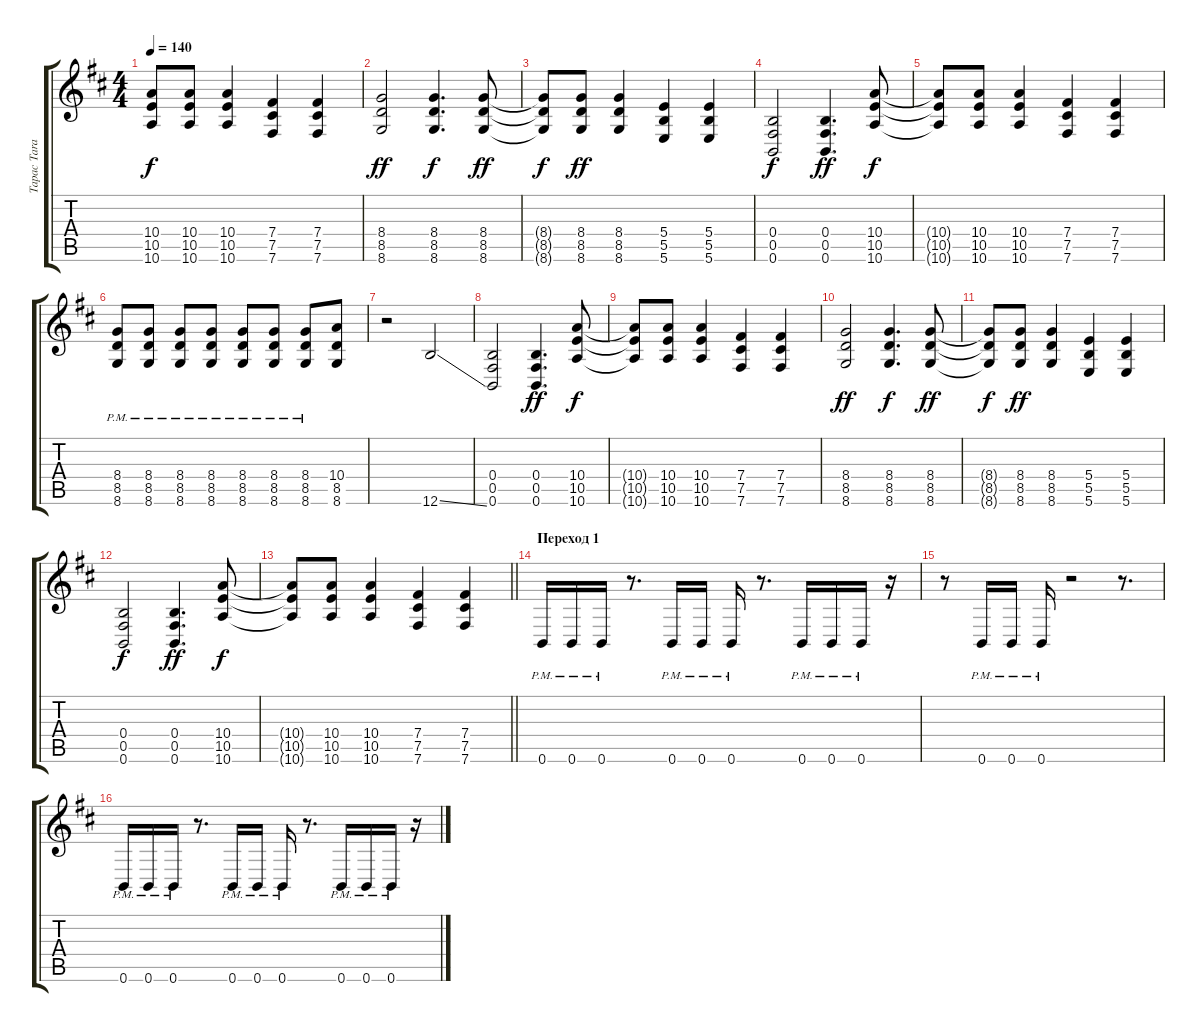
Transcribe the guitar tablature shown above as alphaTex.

\track ("Тарас Taras Уманский" "Тарас Tara") {instrument distortionguitar}
\staff {score tabs}
\tuning (Db4 Ab3 E3 B2 Gb2 B1) {hide}
\ts (4 4)
\tempo 140
\clef g2
\ks bminor
(10.4{t} 10.5{t} 10.6{t}).8{dy f} (10.4 10.5 10.6).8 (10.4 10.5 10.6).4 (7.4 7.5 7.6).4 (7.4 7.5 7.6).4 |
(8.4 8.5 8.6).2{dy ff} (8.4 8.5 8.6).4{d dy f} (8.4 8.5 8.6).8{dy ff} |
(8.4{t} 8.5{t} 8.6{t}).8{dy f} (8.4 8.5 8.6).8{dy ff} (8.4 8.5 8.6).4 (5.4 5.5 5.6).4 (5.4 5.5 5.6).4 |
(0.4 0.5 0.6).2{dy f} (0.4 0.5 0.6).4{d dy ff} (10.4 10.5 10.6).8{dy f} |
(10.4{t} 10.5{t} 10.6{t}).8 (10.4 10.5 10.6).8 (10.4 10.5 10.6).4 (7.4 7.5 7.6).4 (7.4 7.5 7.6).4 |
(8.4{pm} 8.5{pm} 8.6{pm}).8 (8.4{pm} 8.5{pm} 8.6{pm}).8 (8.4{pm} 8.5{pm} 8.6{pm}).8 (8.4{pm} 8.5{pm} 8.6{pm}).8 (8.4{pm} 8.5{pm} 8.6{pm}).8 (8.4{pm} 8.5{pm} 8.6{pm}).8 (8.4{pm} 8.5{pm} 8.6{pm}).8 (10.4 8.5 8.6).8 |
r.2 12.6{ss}.2 |
(0.4 0.5 0.6).2 (0.4 0.5 0.6).4{d dy ff} (10.4 10.5 10.6).8{dy f} |
(10.4{t} 10.5{t} 10.6{t}).8 (10.4 10.5 10.6).8 (10.4 10.5 10.6).4 (7.4 7.5 7.6).4 (7.4 7.5 7.6).4 |
(8.4 8.5 8.6).2{dy ff} (8.4 8.5 8.6).4{d dy f} (8.4 8.5 8.6).8{dy ff} |
(8.4{t} 8.5{t} 8.6{t}).8{dy f} (8.4 8.5 8.6).8{dy ff} (8.4 8.5 8.6).4 (5.4 5.5 5.6).4 (5.4 5.5 5.6).4 |
(0.4 0.5 0.6).2{dy f} (0.4 0.5 0.6).4{d dy ff} (10.4 10.5 10.6).8{dy f} |
\barLineRight lightlight
(10.4{t} 10.5{t} 10.6{t}).8 (10.4 10.5 10.6).8 (10.4 10.5 10.6).4 (7.4 7.5 7.6).4 (7.4 7.5 7.6).4 |
\section ("" "Переход 1")
0.6{pm}.16 0.6{pm}.16 0.6{pm}.16 r.8{d} 0.6{pm}.16 0.6{pm}.16 0.6{pm}.16 r.8{d} 0.6{pm}.16 0.6{pm}.16 0.6{pm}.16 r.16 |
r.8 0.6{pm}.16 0.6{pm}.16 0.6{pm}.16 r.2 r.8{d} |
0.6{pm}.16 0.6{pm}.16 0.6{pm}.16 r.8{d} 0.6{pm}.16 0.6{pm}.16 0.6{pm}.16 r.8{d} 0.6{pm}.16 0.6{pm}.16 0.6{pm}.16 r.16
